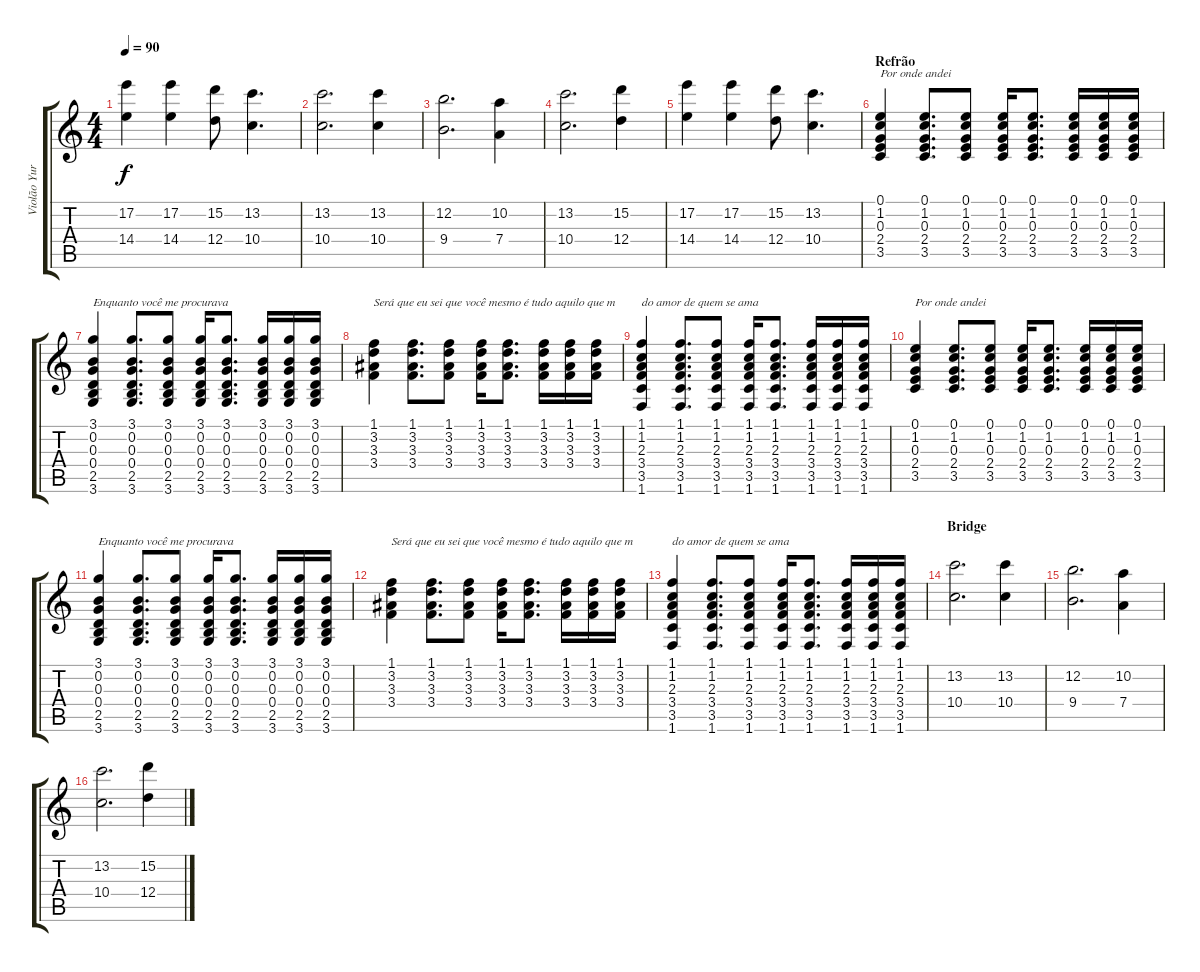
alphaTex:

\track ("Violão Yuri" "Violão Yur") {instrument acousticguitarnylon}
\staff {score tabs}
\tuning (E4 B3 G3 D3 A2 E2) {hide}
\ts (4 4)
\tempo 90
\clef g2
\ks c
(17.2 14.4).4{dy f} (17.2 14.4).4 (15.2 12.4).8 (13.2 10.4).4{d} |
(13.2 10.4).2{d} (13.2 10.4).4 |
(12.2 9.4).2{d} (10.2 7.4).4 |
(13.2 10.4).2{d} (15.2 12.4).4 |
(17.2 14.4).4 (17.2 14.4).4 (15.2 12.4).8 (13.2 10.4).4{d} |
\section ("" "Refrão")
(0.1 1.2 0.3 2.4 3.5).4{txt "Por onde andei "} (0.1 1.2 0.3 2.4 3.5).8{d} (0.1 1.2 0.3 2.4 3.5).8 (0.1 1.2 0.3 2.4 3.5).16 (0.1 1.2 0.3 2.4 3.5).8{d} (0.1 1.2 0.3 2.4 3.5).16 (0.1 1.2 0.3 2.4 3.5).16 (0.1 1.2 0.3 2.4 3.5).16 |
(3.1 0.2 0.3 0.4 2.5 3.6).4{txt "Enquanto você me procurava"} (3.1 0.2 0.3 0.4 2.5 3.6).8{d} (3.1 0.2 0.3 0.4 2.5 3.6).8 (3.1 0.2 0.3 0.4 2.5 3.6).16 (3.1 0.2 0.3 0.4 2.5 3.6).8{d} (3.1 0.2 0.3 0.4 2.5 3.6).16 (3.1 0.2 0.3 0.4 2.5 3.6).16 (3.1 0.2 0.3 0.4 2.5 3.6).16 |
(1.1 3.2 3.3 3.4).4{txt "Será que eu sei que você mesmo é tudo aquilo que m"} (1.1 3.2 3.3 3.4).8{d} (1.1 3.2 3.3 3.4).8 (1.1 3.2 3.3 3.4).16 (1.1 3.2 3.3 3.4).8{d} (1.1 3.2 3.3 3.4).16 (1.1 3.2 3.3 3.4).16 (1.1 3.2 3.3 3.4).16 |
(1.1 1.2 2.3 3.4 3.5 1.6).4{txt "do amor de quem se ama"} (1.1 1.2 2.3 3.4 3.5 1.6).8{d} (1.1 1.2 2.3 3.4 3.5 1.6).8 (1.1 1.2 2.3 3.4 3.5 1.6).16 (1.1 1.2 2.3 3.4 3.5 1.6).8{d} (1.1 1.2 2.3 3.4 3.5 1.6).16 (1.1 1.2 2.3 3.4 3.5 1.6).16 (1.1 1.2 2.3 3.4 3.5 1.6).16 |
(0.1 1.2 0.3 2.4 3.5).4{txt "Por onde andei "} (0.1 1.2 0.3 2.4 3.5).8{d} (0.1 1.2 0.3 2.4 3.5).8 (0.1 1.2 0.3 2.4 3.5).16 (0.1 1.2 0.3 2.4 3.5).8{d} (0.1 1.2 0.3 2.4 3.5).16 (0.1 1.2 0.3 2.4 3.5).16 (0.1 1.2 0.3 2.4 3.5).16 |
(3.1 0.2 0.3 0.4 2.5 3.6).4{txt "Enquanto você me procurava"} (3.1 0.2 0.3 0.4 2.5 3.6).8{d} (3.1 0.2 0.3 0.4 2.5 3.6).8 (3.1 0.2 0.3 0.4 2.5 3.6).16 (3.1 0.2 0.3 0.4 2.5 3.6).8{d} (3.1 0.2 0.3 0.4 2.5 3.6).16 (3.1 0.2 0.3 0.4 2.5 3.6).16 (3.1 0.2 0.3 0.4 2.5 3.6).16 |
(1.1 3.2 3.3 3.4).4{txt "Será que eu sei que você mesmo é tudo aquilo que m"} (1.1 3.2 3.3 3.4).8{d} (1.1 3.2 3.3 3.4).8 (1.1 3.2 3.3 3.4).16 (1.1 3.2 3.3 3.4).8{d} (1.1 3.2 3.3 3.4).16 (1.1 3.2 3.3 3.4).16 (1.1 3.2 3.3 3.4).16 |
(1.1 1.2 2.3 3.4 3.5 1.6).4{txt "do amor de quem se ama"} (1.1 1.2 2.3 3.4 3.5 1.6).8{d} (1.1 1.2 2.3 3.4 3.5 1.6).8 (1.1 1.2 2.3 3.4 3.5 1.6).16 (1.1 1.2 2.3 3.4 3.5 1.6).8{d} (1.1 1.2 2.3 3.4 3.5 1.6).16 (1.1 1.2 2.3 3.4 3.5 1.6).16 (1.1 1.2 2.3 3.4 3.5 1.6).16 |
\section ("" "Bridge")
(13.2 10.4).2{d} (13.2 10.4).4 |
(12.2 9.4).2{d} (10.2 7.4).4 |
(13.2 10.4).2{d} (15.2 12.4).4
